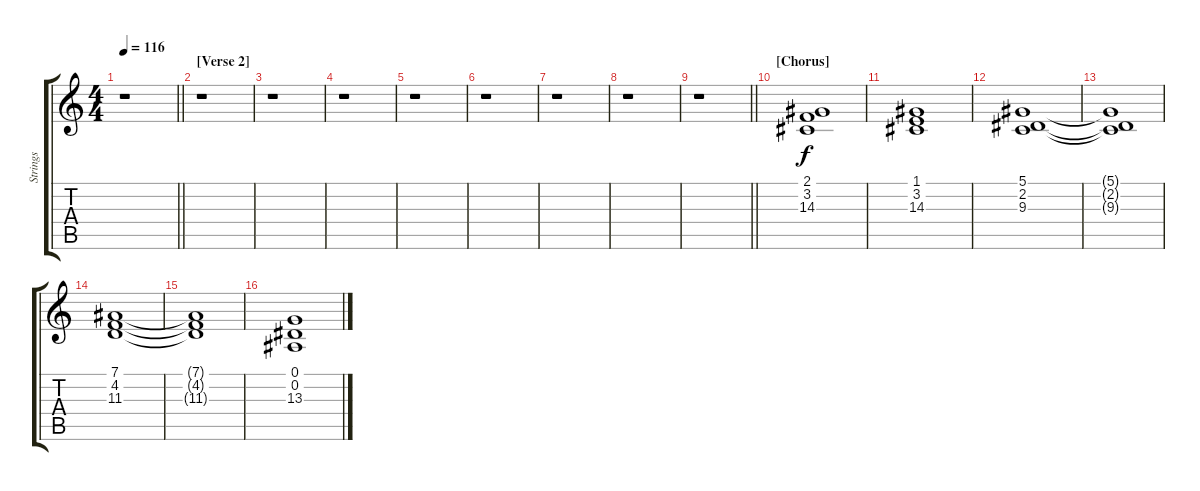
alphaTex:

\track ("Strings" "Strings") {instrument stringensemble1}
\staff {score tabs}
\tuning (Eb4 Bb3 Gb3 Db3 Ab2 Eb2) {hide}
\ts (4 4)
\tempo 116
\clef g2
\barLineRight lightlight
\ks c
r.1{dy f} |
\section ("" "[Verse 2]")
r.1 |
r.1 |
r.1 |
r.1 |
r.1 |
r.1 |
r.1 |
\barLineRight lightlight
r.1 |
\section ("" "[Chorus]")
(2.1 3.2 14.3).1 |
(1.1 3.2 14.3).1 |
(5.1 2.2 9.3).1 |
(5.1{t} 2.2{t} 9.3{t}).1 |
(7.1 4.2 11.3).1 |
(7.1{t} 4.2{t} 11.3{t}).1 |
(0.1 0.2 13.3).1
